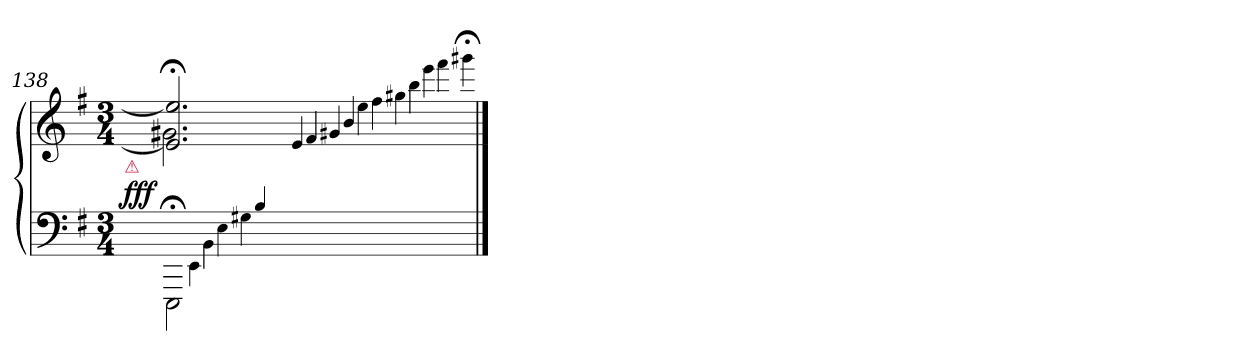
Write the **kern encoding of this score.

**kern	**kern	**dynam
*part1	*part1	*part1
*staff2	*staff1	*staff1/2
*clefF4	*clefG2	*
*k[f#]	*k[f#]	*
*M3/4	*M3/4	*
=138	=138	=138
*	*^	*
2EEE;<\	2.e];< 2.ee];<	2.g#X	fff
4ryy	.	.	.
.	4qqryy	.	.
.	4qqryy	.	.
.	4qqryy	.	.
.	4qqryy	.	.
.	4qqryy	.	.
.	4qqe/	.	.
.	4qqf#/	.	.
.	4qqg#X/	.	.
.	4qqb/	.	.
.	4qqee\	.	.
4qqEE\	4qqff#\	.	.
4qqBB\	4qqgg#X\	.	.
4qqE\	4qqbb\	.	.
4qqG#X\	4qqeee\	.	.
4qqB/	4qqfff#\	.	.
!	!LO:TX:b:color=crimson:t=⚠	!	!
1ryy	4qqggg#X;<\	1ryy	[ [
*	*v	*v	*
==	==	==
*-	*-	*-
